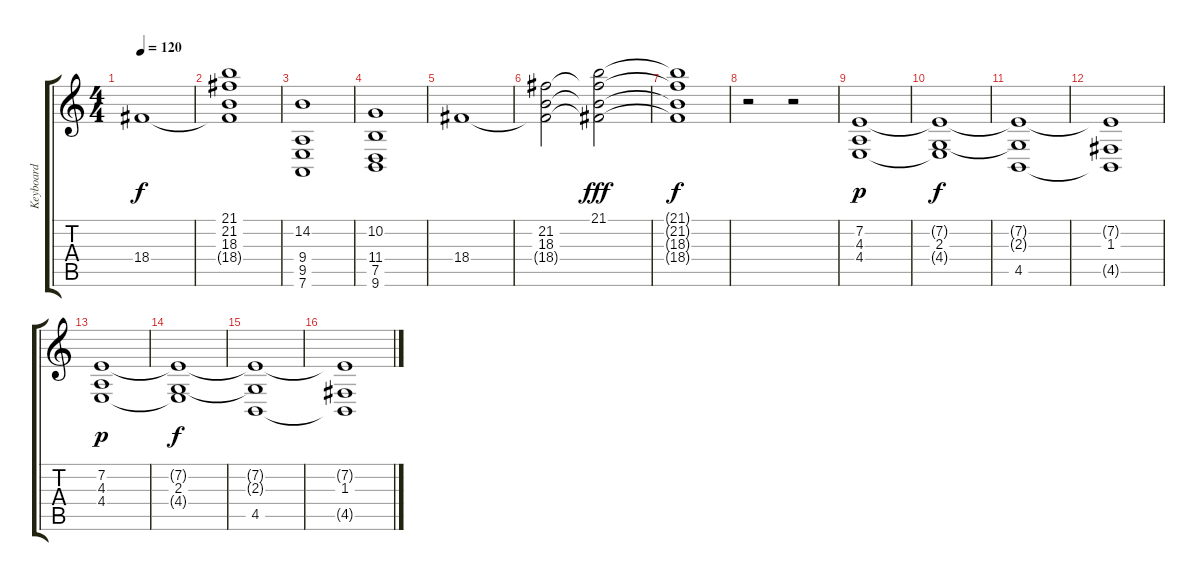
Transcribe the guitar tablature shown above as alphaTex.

\track ("Keyboard" "Keyboard") {instrument stringensemble1}
\staff {score tabs}
\tuning (D4 A3 F3 C3 G2 D2) {hide}
\ts (4 4)
\tempo 120
\clef g2
\ks c
18.4.1{dy f} |
(21.1 21.2 18.3 18.4{t}).1{volume 9} |
(14.2 9.4 9.5 7.6).1{volume 13} |
(10.2 11.4 7.5 9.6).1 |
18.4.1 |
(21.2 18.3 18.4{t}).2{volume 5} (21.1 21.2{t} 18.3{t} 18.4{t}).2{dy fff} |
(21.1{t} 21.2{t} 18.3{t} 18.4{t}).1{dy f} |
r.2 r.2{volume 13} |
(7.2 4.3 4.4).1{dy p volume 8 instrument choiraahs} |
(7.2{t} 2.3 4.4{t}).1{dy f} |
(7.2{t} 2.3{t} 4.5).1 |
(7.2{t} 1.3 4.5{t}).1 |
(7.2 4.3 4.4).1{dy p} |
(7.2{t} 2.3 4.4{t}).1{dy f} |
(7.2{t} 2.3{t} 4.5).1 |
(7.2{t} 1.3 4.5{t}).1
